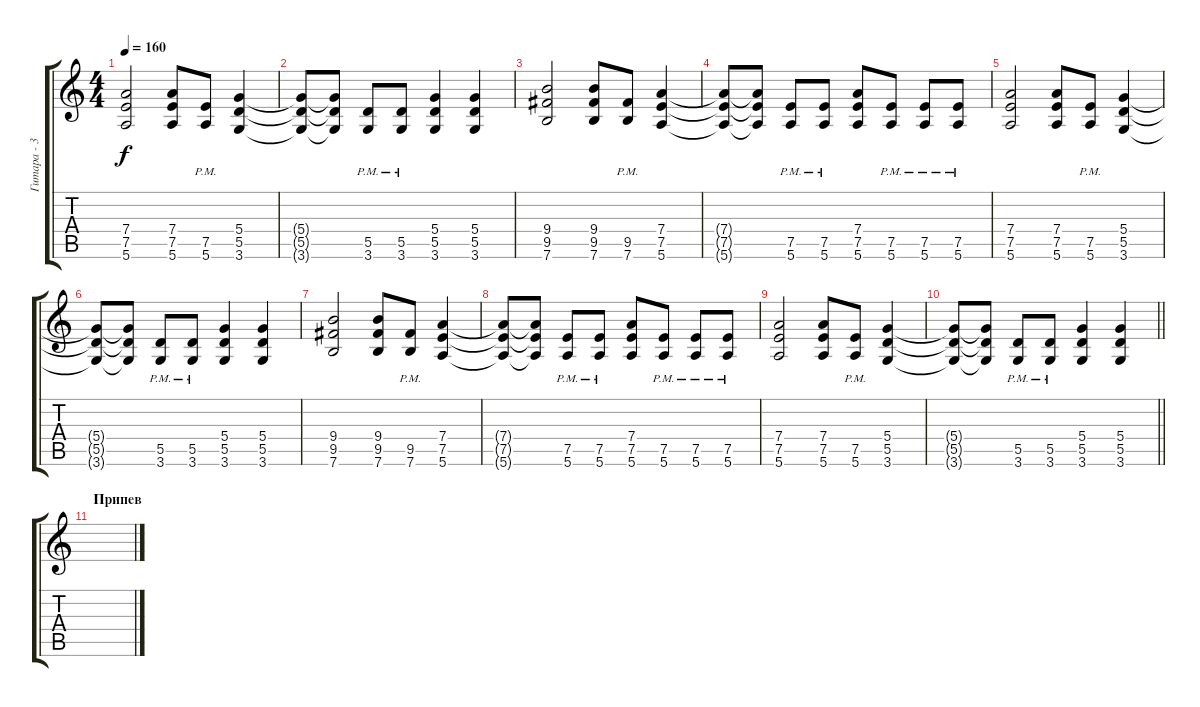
\track ("Гитара - 3" "Гитара - 3") {instrument distortionguitar}
\staff {score tabs}
\tuning (E4 B3 G3 D3 A2 E2) {hide}
\ts (4 4)
\tempo 160
\clef g2
\ks c
(7.4 7.5 5.6).2{dy f} (7.4 7.5 5.6).8 (7.5{pm} 5.6{pm}).8 (5.4 5.5 3.6).4 |
(5.4{t} 5.5{t} 3.6{t}).8 (5.4{t} 5.5{t} 3.6{t}).8 (5.5{pm} 3.6{pm}).8 (5.5{pm} 3.6{pm}).8 (5.4 5.5 3.6).4 (5.4 5.5 3.6).4 |
(9.4 9.5 7.6).2 (9.4 9.5 7.6).8 (9.5{pm} 7.6{pm}).8 (7.4 7.5 5.6).4 |
(7.4{t} 7.5{t} 5.6{t}).8 (7.4{t} 7.5{t} 5.6{t}).8 (7.5{pm} 5.6{pm}).8 (7.5{pm} 5.6{pm}).8 (7.4 7.5 5.6).8 (7.5{pm} 5.6{pm}).8 (7.5{pm} 5.6{pm}).8 (7.5{pm} 5.6{pm}).8 |
(7.4 7.5 5.6).2 (7.4 7.5 5.6).8 (7.5{pm} 5.6{pm}).8 (5.4 5.5 3.6).4 |
(5.4{t} 5.5{t} 3.6{t}).8 (5.4{t} 5.5{t} 3.6{t}).8 (5.5{pm} 3.6{pm}).8 (5.5{pm} 3.6{pm}).8 (5.4 5.5 3.6).4 (5.4 5.5 3.6).4 |
(9.4 9.5 7.6).2 (9.4 9.5 7.6).8 (9.5{pm} 7.6{pm}).8 (7.4 7.5 5.6).4 |
(7.4{t} 7.5{t} 5.6{t}).8 (7.4{t} 7.5{t} 5.6{t}).8 (7.5{pm} 5.6{pm}).8 (7.5{pm} 5.6{pm}).8 (7.4 7.5 5.6).8 (7.5{pm} 5.6{pm}).8 (7.5{pm} 5.6{pm}).8 (7.5{pm} 5.6{pm}).8 |
(7.4 7.5 5.6).2 (7.4 7.5 5.6).8 (7.5{pm} 5.6{pm}).8 (5.4 5.5 3.6).4 |
\barLineRight lightlight
(5.4{t} 5.5{t} 3.6{t}).8 (5.4{t} 5.5{t} 3.6{t}).8 (5.5{pm} 3.6{pm}).8 (5.5{pm} 3.6{pm}).8 (5.4 5.5 3.6).4 (5.4 5.5 3.6).4 |
\section ("" "Припев")
